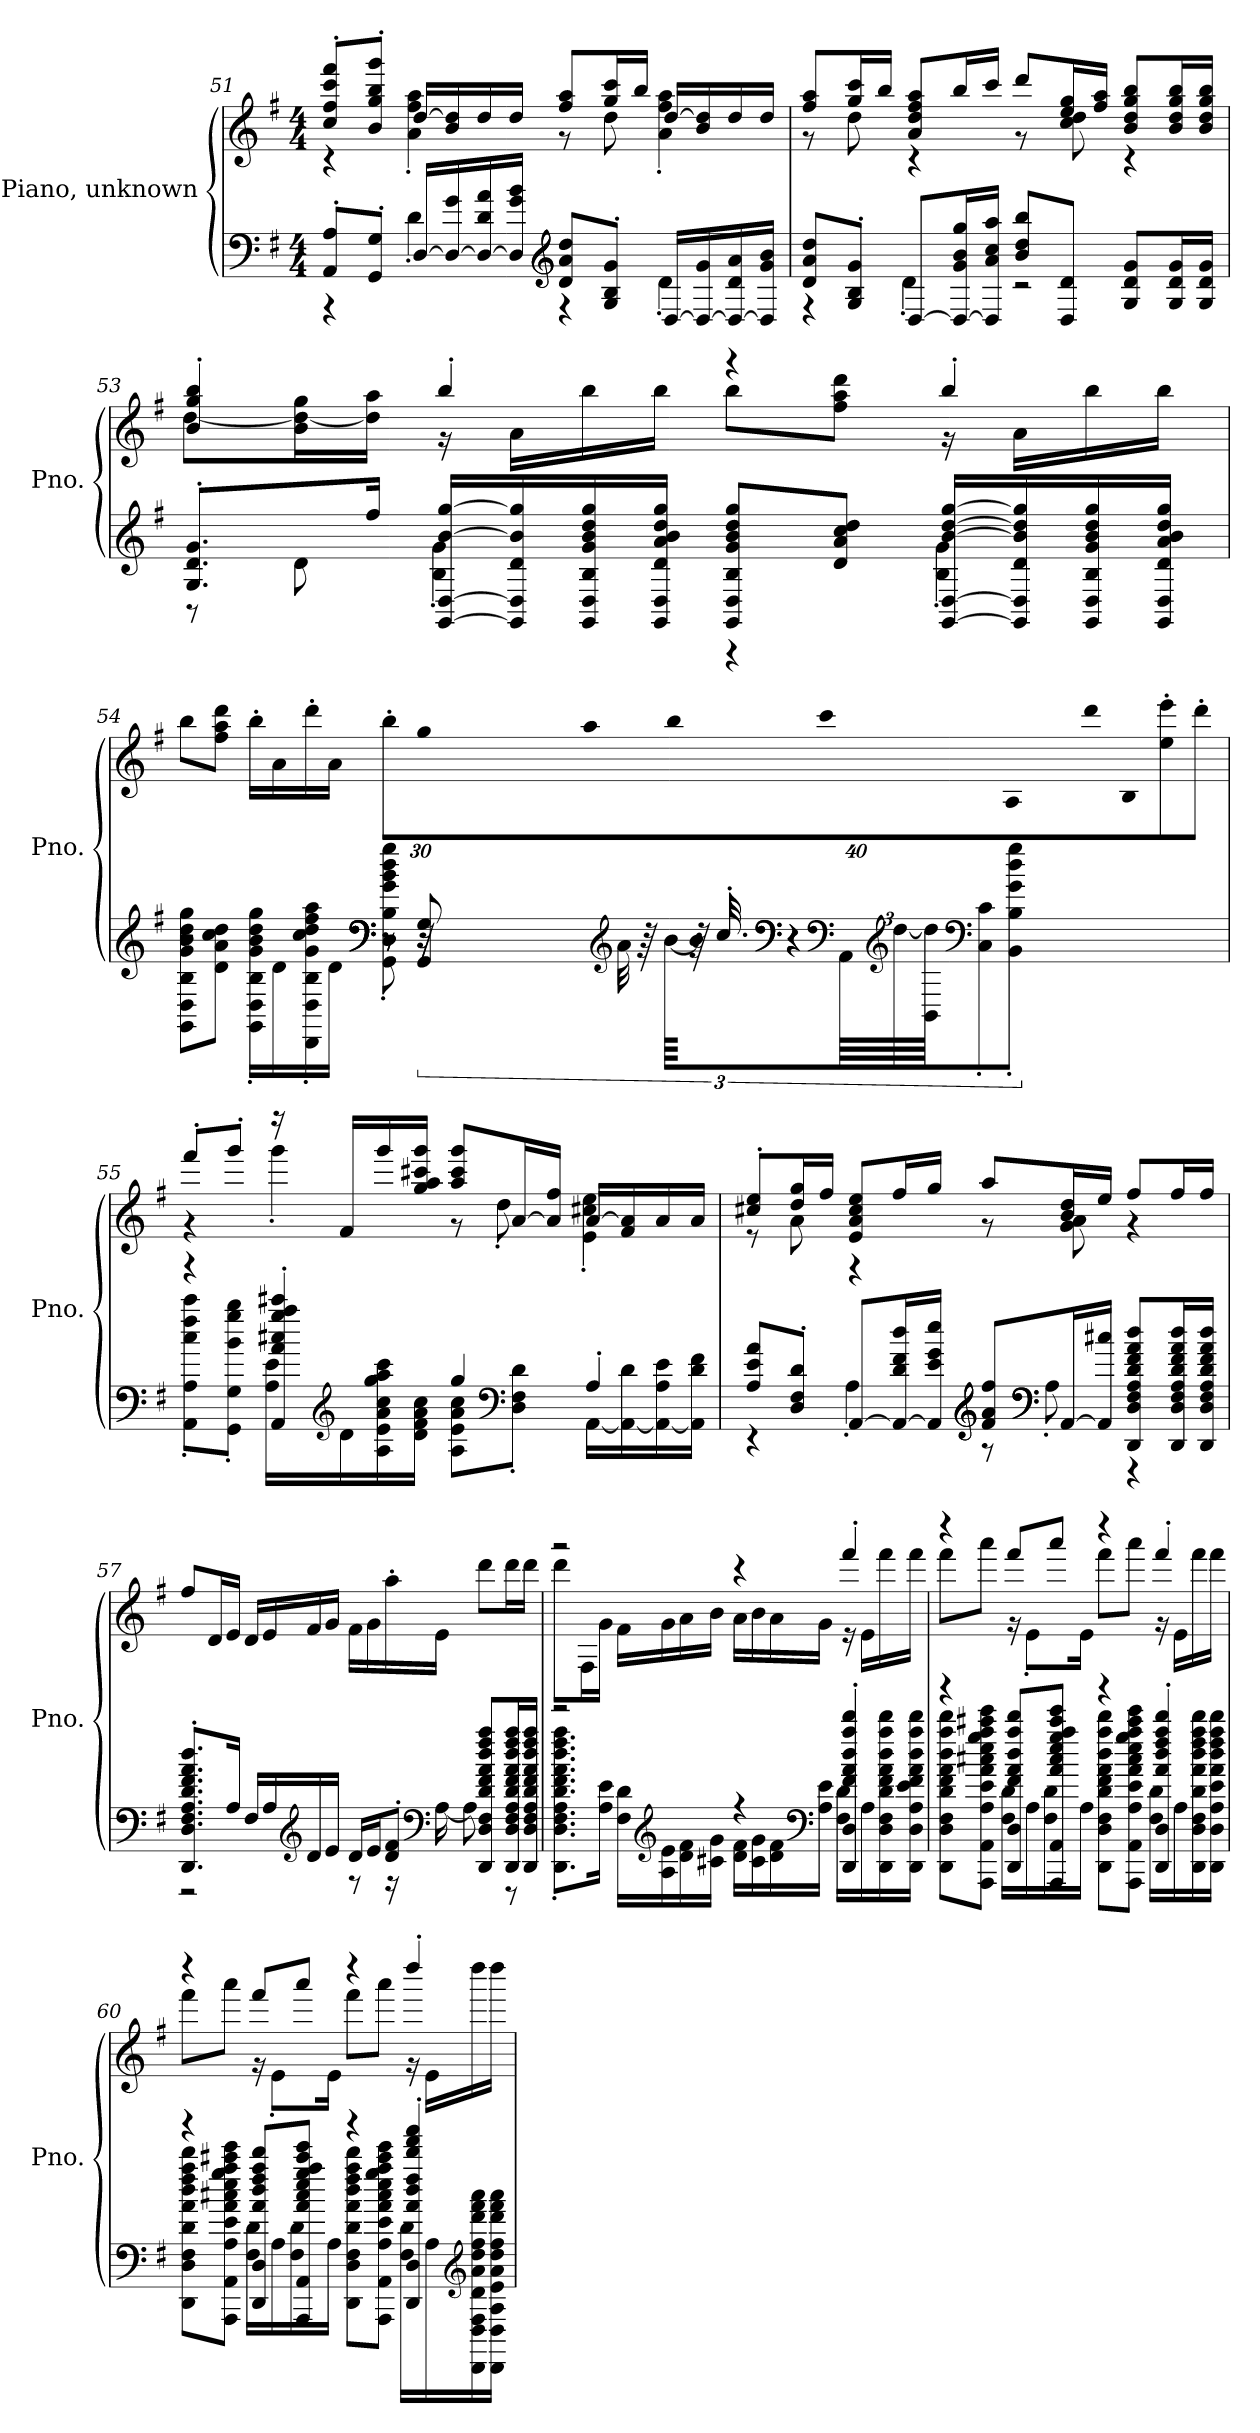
**kern	**kern
*part1	*part1
*staff2	*staff1
*I"Piano, unknown	*
*I'Pno.	*
!!LO:PB:g=z
*clefF4	*clefG2
*k[f#]	*k[f#]
*M4/4	*M4/4
=51	=51
*^	*^
8AA/' 8A/'L	4r	8cc/' 8ff#/' 8ccc/' 8fff#/'L	4r
8GG/' 8G/'J	.	8b/' 8gg/' 8bb/' 8ggg/'J	.
[16D/LL	4d'\	[16dd/LL	4a\' 4ff#\' 4aa\'
16D/_ 16g/	.	16b/ 16dd/]	.
16D/_ 16d/ 16a/	.	16dd/	.
16D/] 16g/ 16b/JJ	.	16dd/JJ	.
*clefG2	*	*	*
8d/ 8a/ 8dd/L	4r	8ff#/ 8aa/L	8r
8G/' 8B/' 8g/'J	.	16gg/ 16ccc/L	8dd\
.	.	16bb/JJ	.
[16D/LL	4d'\	[16dd/LL	4a\' 4ff#\' 4aa\'
16D/_ 16g/	.	16b/ 16dd/]	.
16D/_ 16d/ 16a/	.	16dd/	.
16D/] 16g/ 16b/JJ	.	16dd/JJ	.
=52	=52	=52	=52
8d/ 8a/ 8dd/L	4r	8ff#/ 8aa/L	8r
8G/' 8B/' 8g/'J	.	16gg/ 16ccc/L	8dd\
.	.	16bb/JJ	.
[8D/L	4d'\	8a/ 8dd/ 8ff#/ 8aa/L	4r
16D/_ 16g/ 16b/ 16gg/L	.	16bb/L	.
16D/] 16a/ 16cc/ 16aa/JJ	.	16ccc/JJ	.
8b/ 8dd/ 8bb/L	2r	8ddd/L	8r
8D/ 8d/J	.	16ee/ 16gg/L	8cc\ 8dd\
.	.	16ff#/ 16aa/JJ	.
8G/ 8d/ 8g/L	.	8b/ 8dd/ 8gg/ 8bb/L	4r
16G/ 16d/ 16g/L	.	16b/ 16dd/ 16gg/ 16bb/L	.
16G/ 16d/ 16g/JJ	.	16b/ 16dd/ 16gg/ 16bb/JJ	.
!!LO:LB:g=z	!!
=53	=53	=53	=53
8.G/' 8.d/' 8.g/'L	8r	4b/' 4gg/' 4bb/'	[8dd\L
.	8d\	.	16b\ 16dd\_ 16gg\L
16ff#/Jk	.	.	16dd\] 16aa\JJ
[16GG/ [16D/ [16b/ [16gg/LL	4B\' 4g\'	4bb'/	16r
16GG/] 16D/] 16d/ 16b/] 16gg/]	.	.	16a\LL
16GG/ 16D/ 16B/ 16g/ 16b/ 16dd/ 16gg/	.	.	16bb\
16GG/ 16D/ 16d/ 16a/ 16b/ 16dd/ 16gg/JJ	.	.	16bb\JJ
8GG/ 8D/ 8B/ 8g/ 8b/ 8dd/ 8gg/L	4r	4r	8bb\L
8d/ 8a/ 8cc/ 8dd/J	.	.	8ff#\ 8aa\ 8ddd\J
[16GG/ [16D/ [16b/ [16dd/ [16gg/LL	4B\' 4g\'	4bb'/	16r
16GG/] 16D/] 16d/ 16b/] 16dd/] 16gg/]	.	.	16a\LL
16GG/ 16D/ 16B/ 16g/ 16b/ 16dd/ 16gg/	.	.	16bb\
16GG/ 16D/ 16d/ 16a/ 16b/ 16dd/ 16gg/JJ	.	.	16bb\JJ
*	*	*v	*v
!!LO:LB:g=z
=54	=54	=54
*	*^	*
2r	8GG\ 8D\ 8B\ 8g\ 8b\ 8dd\ 8gg\L	2r	8bb\L
.	8d\ 8a\ 8cc\ 8dd\J	.	8ff#\ 8aa\ 8ddd\J
.	16GG\' 16D\' 16B\' 16g\' 16b\' 16dd\' 16gg\'LL	.	16bb'\LL
.	16d\	.	16a\
.	16DD\' 16D\' 16B\' 16g\' 16cc\' 16dd\' 16ff#\' 16aa\'	.	16ddd'\
.	16d\JJ	.	16a\JJ
*clefF4	*	*	*
8r	8GG\' 8D\' 8B\' 8g\' 8b\' 8dd\' 8gg\'	8r	8bb'\L
*	*	*	*Xbrackettup
!	!	!	!LO:N:vis=64
16r	48r	8GG/ 8G/	960%17gg\KLL
!	!	!	!LO:N:vis=32
.	.	.	640%23aa\
*clefG2	*	*	*
.	48a\	.	.
.	96r	.	.
.	[96b\KLLL	.	.
!	!	!	!LO:N:vis=64
.	.	.	960%17bb\L
64r	32b\]	.	.
!	!	!	!LO:N:vis=64
.	.	.	960%17ccc\
32.cc'/	.	.	.
!	!	!	!LO:N:vis=64
.	.	.	960%17A\
*clefF4	*	*	*
*	*Xbrackettup	*	*
.	96AA\L	.	.
*clefG2	*	*	*
.	[96dd\	.	.
.	.	.	1920ryy
!	!	!	!LO:N:vis=256
.	.	.	1920%17ddd\L
.	96BB\ 96dd\]JJJ	.	.
!	!	!	!LO:N:vis=256
.	.	.	1920%17B\JJJJ
*clefF4	*	*	*
4r	8C\' 8c\'	4r	8ee\' 8eee\'
.	8BB\' 8B\' 8g\' 8dd\' 8gg\'J	.	8ddd'\J
*	*v	*v	*
!!LO:LB:g=z
=55	=55	=55
*	*	*^
4r	8AA\' 8A\' 8cc\' 8ff#\' 8ccc\'L	8fff#'/L	4r
.	8GG\' 8G\' 8b\' 8gg\' 8bb\'J	8ggg'/J	.
4AA/' 4a/' 4cc#X/' 4gg/' 4aa/' 4ccc#X/'	16A\ 16e\LL	16r	4ggg'\
*clefG2	*	*	*
.	16d\	16f#/LL	.
.	16A\ 16e\ 16a\ 16cc#\ 16gg\ 16aa\ 16ccc#\	16ggg/	.
.	16d\ 16f#\ 16a\ 16cc#\JJ	16gg/ 16aa/ 16ccc#X/ 16ggg/JJ	.
4gg/	8A\ 8e\ 8a\ 8cc#\L	8aa/ 8ccc#/ 8ggg/L	8r
*clefF4	*	*	*
.	8D\' 8F#\' 8d\'J	[16a/L	8dd'\
.	.	16a/] 16ff#/JJ	.
4A'/	[16AA\LL	[16a/LL	4e\' 4cc#X\' 4ee\'
.	16AA\_ 16d\	16f#/ 16a/]	.
.	16AA\_ 16A\ 16e\	16a/	.
.	16AA\] 16d\ 16f#\JJ	16a/JJ	.
!!LO:LB:g=z	!!
=56	=56	=56	=56
8A/ 8e/ 8a/L	4r	8cc#X/' 8ee/'L	8r
8D/' 8F#/' 8d/'J	.	16dd/ 16gg/L	8a\
.	.	16ff#/JJ	.
[8AA/L	4A'\	8e/ 8a/ 8cc#/ 8ee/L	4r
16AA/_ 16d/ 16f#/ 16dd/L	.	16ff#/L	.
16AA/] 16e/ 16g/ 16ee/JJ	.	16gg/JJ	.
*clefG2	*	*	*
8f#/ 8a/ 8ff#/L	8r	8aa/L	8r
*clefF4	*	*	*
[16AA/L	8A'\	16b/ 16dd/L	8g\ 8a\
16AA/] 16cc#X/JJ	.	16ee/JJ	.
8DD/ 8D/ 8F#/ 8A/ 8d/ 8f#/ 8a/ 8dd/L	4r	8ff#/L	4r
16DD/ 16D/ 16F#/ 16A/ 16d/ 16f#/ 16a/ 16dd/L	.	16ff#/L	.
16DD/ 16D/ 16F#/ 16A/ 16d/ 16f#/ 16a/ 16dd/JJ	.	16ff#/JJ	.
*	*	*v	*v
=57	=57	=57
8.DD/' 8.D/' 8.F#/' 8.A/' 8.d/' 8.f#/' 8.a/' 8.dd/'L	2r	8ff#/L
.	.	16d/L
16A/Jk	.	16e/JJ
16F#/LL	.	16d/LL
16A/	.	16e/
*clefG2	*	*
16d/	.	16f#/
16e/JJ	.	16g/JJ
16d/LL	8r	16f#\LL
16e/J	.	16g\
8d/' 8f#/'J	16r	16aa'\
*clefF4	*	*
.	[16A\	16e\JJ
8DD/ 8D/ 8F#/ 8d/ 8f#/ 8a/ 8dd/ 8ff#/ 8aa/L	8A\]	8ddd\L
16DD/ 16D/ 16F#/ 16A/ 16d/ 16f#/ 16a/ 16dd/ 16ff#/ 16aa/L	8r	16ddd\L
16DD/ 16D/ 16F#/ 16A/ 16d/ 16f#/ 16a/ 16dd/ 16ff#/ 16aa/JJ	.	16ddd\JJ
!!LO:LB:g=z
=58	=58	=58
*	*	*^
2r	8.DD\' 8.D\' 8.F#\' 8.A\' 8.d\' 8.f#\' 8.a\' 8.dd\' 8.ff#\' 8.aa\'L	2r	8ddd\L
.	.	.	16F#\L
.	16A\ 16e\Jk	.	16g\JJ
.	16F#\ 16d\LL	.	16f#\LL
*clefG2	*	*	*
.	16A\ 16e\	.	16g\
.	16d\ 16f#\	.	16a\
.	16c#X\ 16g\JJ	.	16b\JJ
4r	16d\ 16f#\LL	4r	16a\LL
.	16c#\ 16g\	.	16b\
.	16d\ 16f#\	.	16a\
*clefF4	*	*	*
.	16A\ 16e\JJ	.	16g\JJ
4DD/' 4D/' 4f#/' 4a/' 4dd/' 4aa/' 4ddd/'	16F#\ 16d\LL	4fff#'/	16r
.	16A\	.	16e\LL
.	16DD\ 16D\ 16F#\ 16d\ 16f#\ 16a\ 16dd\ 16aa\ 16ddd\	.	16fff#\
.	16DD\ 16D\ 16A\ 16e\ 16f#\ 16a\ 16dd\ 16aa\ 16ddd\JJ	.	16fff#\JJ
=59	=59	=59	=59
4r	8DD\ 8D\ 8F#\ 8d\ 8f#\ 8a\ 8dd\ 8aa\ 8ddd\L	4r	8fff#\L
.	8AAA\ 8AA\ 8A\ 8e\ 8a\ 8cc#X\ 8ee\ 8gg\ 8aa\ 8ccc#X\ 8eee\J	.	8aaa\J
8DD/ 8D/ 8f#/ 8a/ 8dd/ 8aa/ 8ddd/L	16F#\ 16d\LL	8fff#/L	16r
.	16A\	.	8e'\L
8AAA/ 8AA/ 8a/ 8cc#/ 8ee/ 8gg/ 8aa/ 8ccc#/ 8eee/J	16F#\ 16d\	8aaa/J	.
.	16A\JJ	.	16e\Jk
4r	8DD\ 8D\ 8F#\ 8d\ 8f#\ 8a\ 8dd\ 8aa\ 8ddd\L	4r	8fff#\L
.	8AAA\ 8AA\ 8A\ 8e\ 8a\ 8cc#\ 8ee\ 8gg\ 8aa\ 8ccc#\ 8eee\J	.	8aaa\J
4DD/' 4D/' 4a/' 4dd/' 4ff#/' 4aa/' 4ddd/'	16F#\ 16d\LL	4fff#'/	16r
.	16A\	.	16e\LL
.	16DD\ 16D\ 16F#\ 16d\ 16a\ 16dd\ 16ff#\ 16aa\ 16ddd\	.	16fff#\
.	16DD\ 16D\ 16A\ 16e\ 16a\ 16dd\ 16ff#\ 16aa\ 16ddd\JJ	.	16fff#\JJ
!!LO:PB:g=z	!!
=60	=60	=60	=60
4r	8DD\ 8D\ 8F#\ 8d\ 8a\ 8dd\ 8ff#\ 8aa\ 8ddd\L	4r	8fff#\L
.	8AAA\ 8AA\ 8A\ 8e\ 8a\ 8cc#X\ 8ee\ 8gg\ 8aa\ 8ccc#X\ 8eee\J	.	8aaa\J
8DD/ 8D/ 8a/ 8dd/ 8ff#/ 8aa/ 8ddd/L	16F#\ 16d\LL	8fff#/L	16r
.	16A\	.	8e'\L
8AAA/ 8AA/ 8a/ 8cc#/ 8ee/ 8gg/ 8aa/ 8ccc#/ 8eee/J	16F#\ 16d\	8aaa/J	.
.	16A\JJ	.	16e\Jk
4r	8DD\ 8D\ 8F#\ 8d\ 8a\ 8dd\ 8ff#\ 8aa\ 8ddd\L	4r	8fff#\L
.	8AAA\ 8AA\ 8A\ 8e\ 8a\ 8cc#\ 8ee\ 8gg\ 8aa\ 8ccc#\ 8eee\J	.	8aaa\J
4DD/' 4D/' 4a/' 4dd/' 4ff#/' 4ddd/' 4fff#/' 4aaa/'	16F#\ 16d\LL	4dddd'/	16r
.	16A\	.	16e\LL
*clefG2	*	*	*
.	16DD\ 16D\ 16F#\ 16d\ 16a\ 16dd\ 16ff#\ 16ddd\ 16fff#\ 16aaa\	.	16dddd\
.	16DD\ 16D\ 16A\ 16e\ 16a\ 16dd\ 16ff#\ 16ddd\ 16fff#\ 16aaa\JJ	.	16dddd\JJ
*v	*v	*	*
*	*v	*v
=	=
*-	*-
